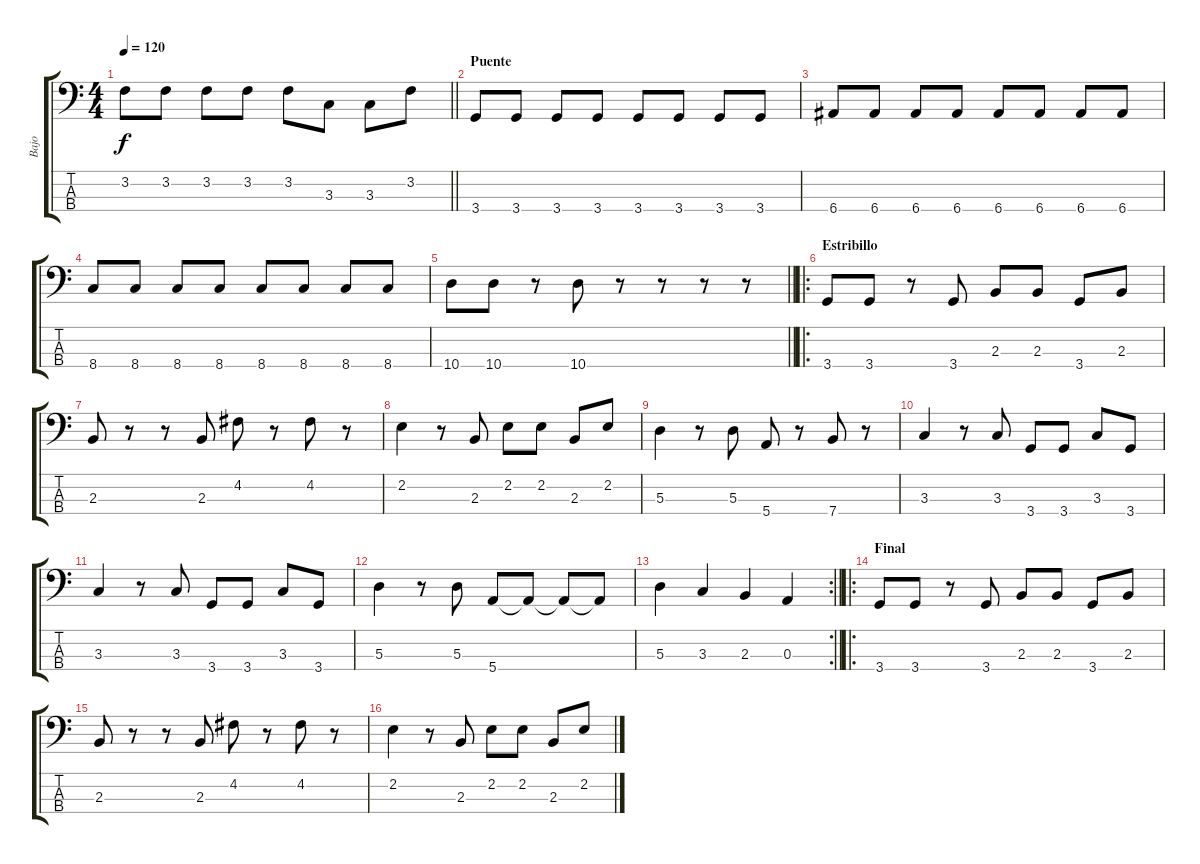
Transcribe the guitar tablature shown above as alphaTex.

\track ("Bajo" "Bajo") {instrument electricbassfinger}
\staff {score tabs}
\tuning (G2 D2 A1 E1) {hide}
\ts (4 4)
\tempo 120
\clef f4
\barLineRight lightlight
\ks c
3.2.8{dy f} 3.2.8 3.2.8 3.2.8 3.2.8 3.3.8 3.3.8 3.2.8 |
\section ("" "Puente")
3.4.8 3.4.8 3.4.8 3.4.8 3.4.8 3.4.8 3.4.8 3.4.8 |
6.4.8 6.4.8 6.4.8 6.4.8 6.4.8 6.4.8 6.4.8 6.4.8 |
8.4.8 8.4.8 8.4.8 8.4.8 8.4.8 8.4.8 8.4.8 8.4.8 |
\barLineRight lightlight
10.4.8 10.4.8 r.8 10.4.8 r.8 r.8 r.8 r.8 |
\ro
\section ("" "Estribillo")
3.4.8 3.4.8 r.8 3.4.8 2.3.8 2.3.8 3.4.8 2.3.8 |
2.3.8 r.8 r.8 2.3.8 4.2.8 r.8 4.2.8 r.8 |
2.2.4 r.8 2.3.8 2.2.8 2.2.8 2.3.8 2.2.8 |
5.3.4 r.8 5.3.8 5.4.8 r.8 7.4.8 r.8 |
3.3.4 r.8 3.3.8 3.4.8 3.4.8 3.3.8 3.4.8 |
3.3.4 r.8 3.3.8 3.4.8 3.4.8 3.3.8 3.4.8 |
5.3.4 r.8 5.3.8 5.4.8 5.4{t}.8 5.4{t}.8 5.4{t}.8 |
\rc 2
\barLineRight lightlight
5.3.4 3.3.4 2.3.4 0.3.4 |
\ro
\section ("" "Final")
3.4.8 3.4.8 r.8 3.4.8 2.3.8 2.3.8 3.4.8 2.3.8 |
2.3.8 r.8 r.8 2.3.8 4.2.8 r.8 4.2.8 r.8 |
2.2.4 r.8 2.3.8 2.2.8 2.2.8 2.3.8 2.2.8
